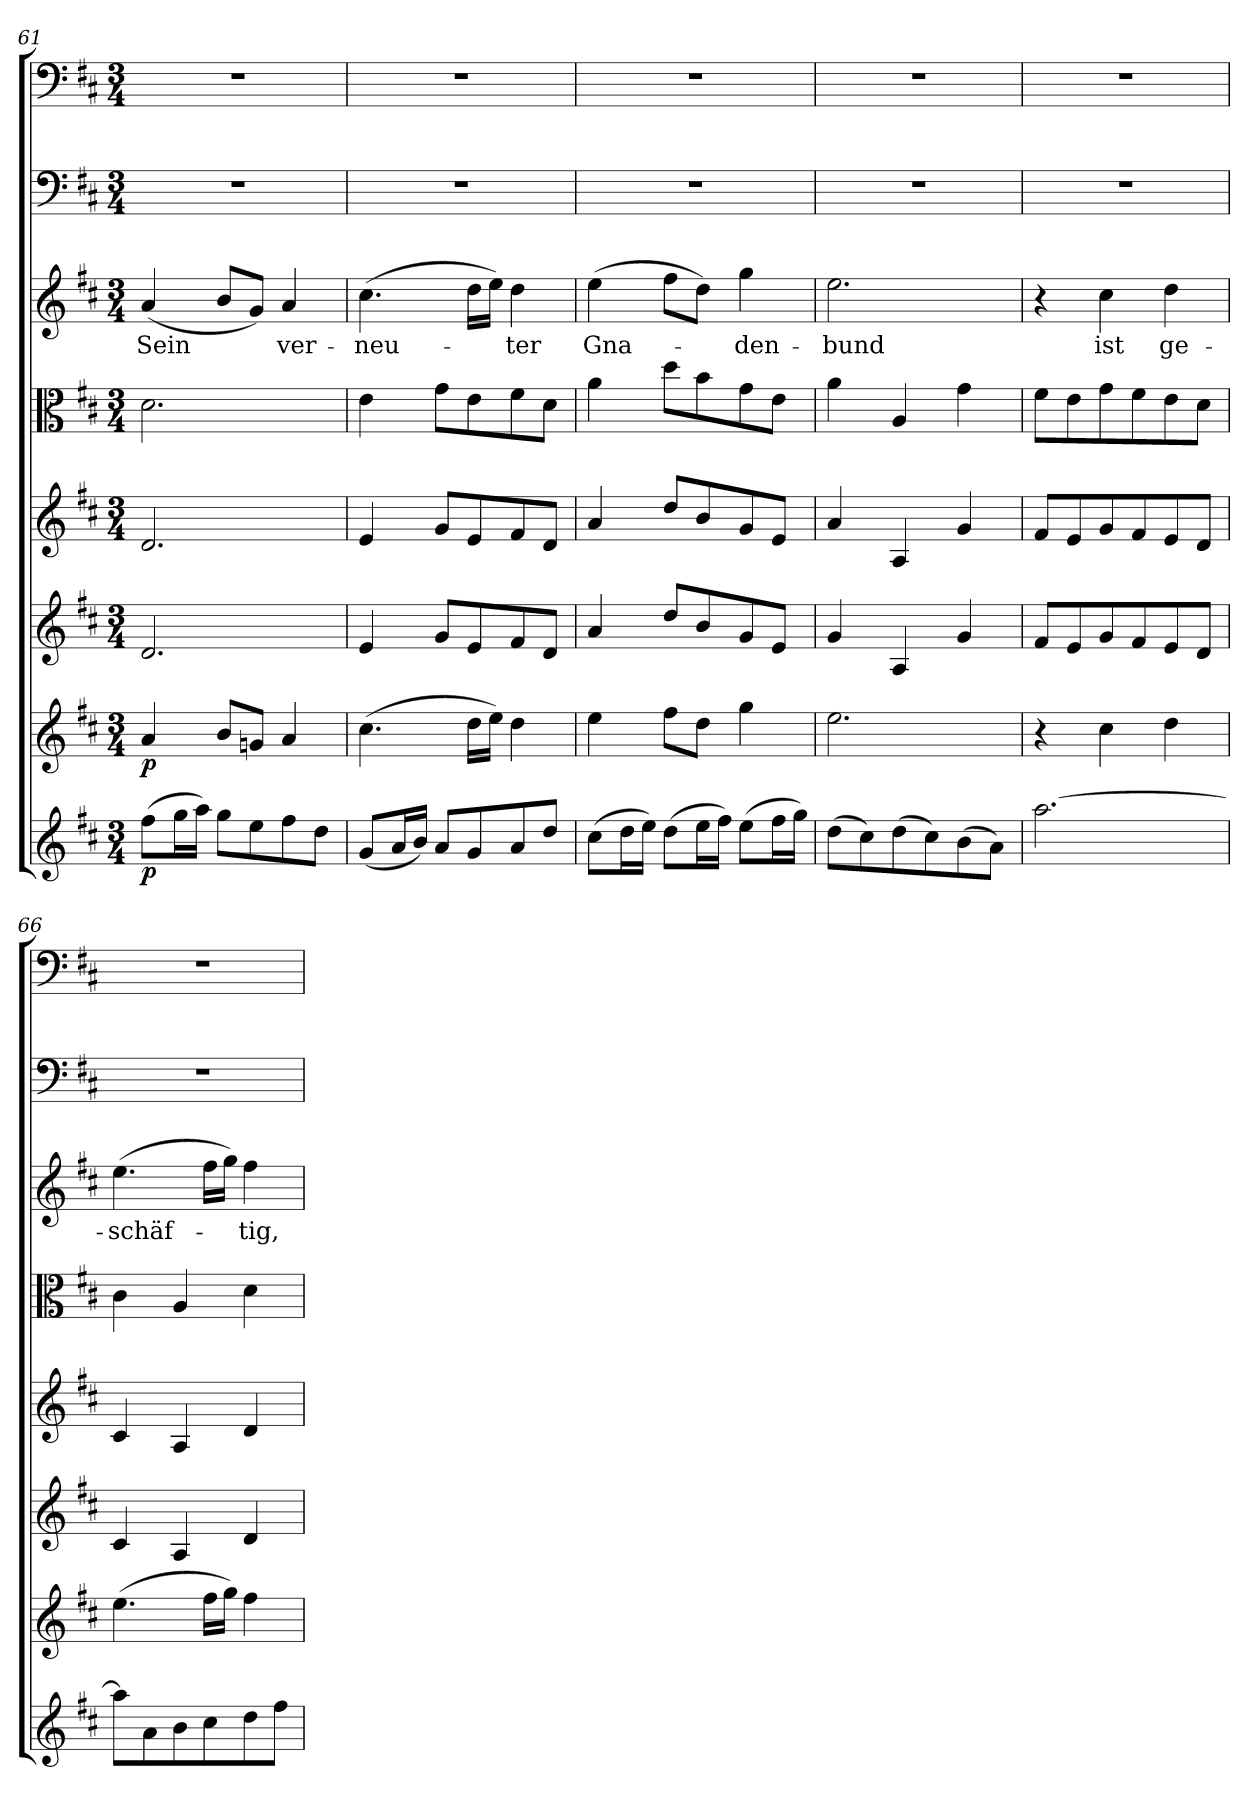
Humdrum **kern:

**kern	**dynam	**kern	**dynam	**kern	**kern	**kern	**kern	**text	**kern	**kern
*part8	*part8	*part7	*part7	*part6	*part5	*part4	*part3	*part3	*part2	*part1
*staff8	*staff8	*staff7	*staff7	*staff6	*staff5	*staff4	*staff3	*staff3	*staff2	*staff1
*clefG2	*	*clefG2	*	*clefG2	*clefG2	*clefC3	*clefG2	*	*clefF4	*clefF4
*k[f#c#]	*	*k[f#c#]	*	*k[f#c#]	*k[f#c#]	*k[f#c#]	*k[f#c#]	*	*k[f#c#]	*k[f#c#]
*D:	*	*D:	*	*D:	*D:	*D:	*D:	*	*D:	*D:
*M3/4	*	*M3/4	*	*M3/4	*M3/4	*M3/4	*M3/4	*	*M3/4	*M3/4
=61	=61	=61	=61	=61	=61	=61	=61	=61	=61	=61
(8ff#\L	p	4a/	p	2.d/	2.d/	2.d\	(4a/	Sein	2.r	2.r
16gg\L	.	.	.	.	.	.	.	.	.	.
16aa\JJ)	.	.	.	.	.	.	.	.	.	.
8gg\L	.	8b/L	.	.	.	.	8b/L	.	.	.
8ee\	.	8gn/J	.	.	.	.	8g/J)	.	.	.
8ff#\	.	4a/	.	.	.	.	4a/	ver-	.	.
8dd\J	.	.	.	.	.	.	.	.	.	.
=62	=62	=62	=62	=62	=62	=62	=62	=62	=62	=62
(8g/L	.	(4.cc#\	.	4e/	4e/	4e\	(4.cc#\	-neu-	2.r	2.r
16a/L	.	.	.	.	.	.	.	.	.	.
16b/JJ)	.	.	.	.	.	.	.	.	.	.
8a/L	.	.	.	8g/L	8g/L	8g\L	.	.	.	.
8g/	.	16dd\LL	.	8e/	8e/	8e\	16dd\LL	.	.	.
.	.	16ee\JJ)	.	.	.	.	16ee\JJ)	.	.	.
8a/	.	4dd\	.	8f#/	8f#/	8f#\	4dd\	-ter	.	.
8dd/J	.	.	.	8d/J	8d/J	8d\J	.	.	.	.
=63	=63	=63	=63	=63	=63	=63	=63	=63	=63	=63
(8cc#\L	.	4ee\	.	4a/	4a/	4a\	(4ee\	Gna-	2.r	2.r
16dd\L	.	.	.	.	.	.	.	.	.	.
16ee\JJ)	.	.	.	.	.	.	.	.	.	.
(8dd\L	.	8ff#\L	.	8dd/L	8dd/L	8dd\L	8ff#\L	.	.	.
16ee\L	.	8dd\J	.	8b/	8b/	8b\	8dd\J)	.	.	.
16ff#\JJ)	.	.	.	.	.	.	.	.	.	.
(8ee\L	.	4gg\	.	8g/	8g/	8g\	4gg\	-den-	.	.
16ff#\L	.	.	.	8e/J	8e/J	8e\J	.	.	.	.
16gg\JJ)	.	.	.	.	.	.	.	.	.	.
=64	=64	=64	=64	=64	=64	=64	=64	=64	=64	=64
(8dd\L	.	2.ee\	.	4g/	4a/	4a\	2.ee\	-bund	2.r	2.r
8cc#\)	.	.	.	.	.	.	.	.	.	.
(8dd\	.	.	.	4A/	4A/	4A/	.	.	.	.
8cc#\)	.	.	.	.	.	.	.	.	.	.
(8b\	.	.	.	4g/	4g/	4g\	.	.	.	.
8a\J)	.	.	.	.	.	.	.	.	.	.
=65	=65	=65	=65	=65	=65	=65	=65	=65	=65	=65
[2.aa\	.	4r	.	8f#/L	8f#/L	8f#\L	4r	.	2.r	2.r
.	.	.	.	8e/	8e/	8e\	.	.	.	.
.	.	4cc#\	.	8g/	8g/	8g\	4cc#\	ist	.	.
.	.	.	.	8f#/	8f#/	8f#\	.	.	.	.
.	.	4dd\	.	8e/	8e/	8e\	4dd\	ge-	.	.
.	.	.	.	8d/J	8d/J	8d\J	.	.	.	.
=66	=66	=66	=66	=66	=66	=66	=66	=66	=66	=66
8aa\L]	.	(4.ee\	.	4c#/	4c#/	4c#\	(4.ee\	-schäf-	2.r	2.r
8a\	.	.	.	.	.	.	.	.	.	.
8b\	.	.	.	4A/	4A/	4A/	.	.	.	.
8cc#\	.	16ff#\LL	.	.	.	.	16ff#\LL	.	.	.
.	.	16gg\JJ)	.	.	.	.	16gg\JJ)	.	.	.
8dd\	.	4ff#\	.	4d/	4d/	4d\	4ff#\	-tig,	.	.
8ff#\J	.	.	.	.	.	.	.	.	.	.
=	=	=	=	=	=	=	=	=	=	=
*-	*-	*-	*-	*-	*-	*-	*-	*-	*-	*-
